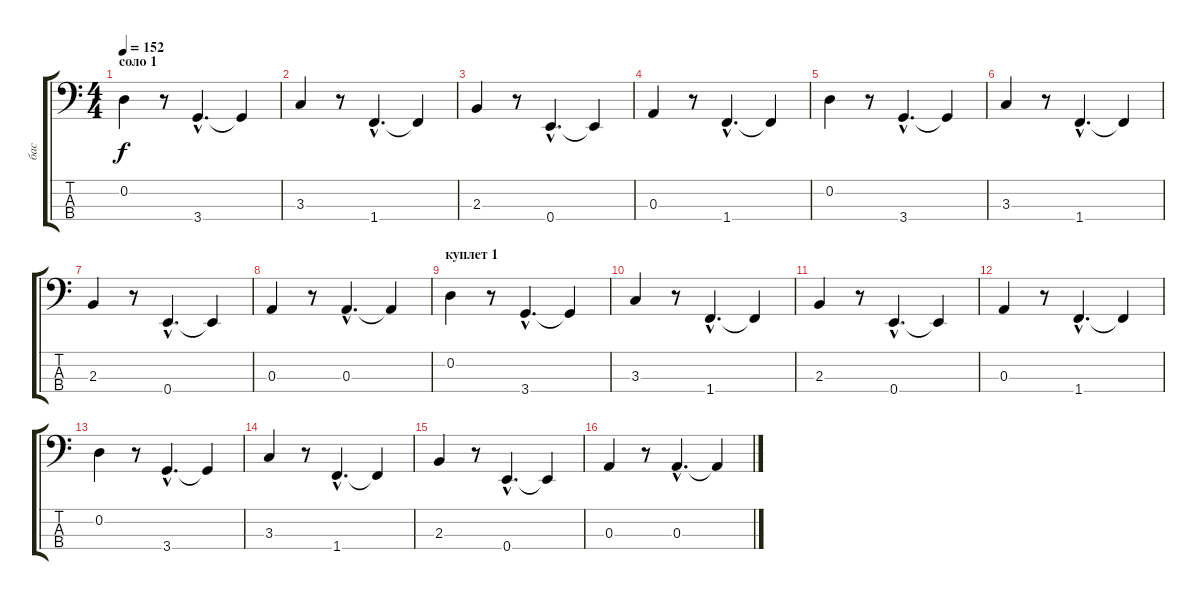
\track ("бас" "бас") {instrument electricbasspick}
\staff {score tabs}
\tuning (G2 D2 A1 E1) {hide}
\ts (4 4)
\section ("" "соло 1")
\tempo 152
\clef f4
\ks c
0.2.4{dy f instrument electricbasspick} r.8 3.4{hac}.4{d} 3.4{t}.4 |
3.3.4 r.8 1.4{hac}.4{d} 1.4{t}.4 |
2.3.4 r.8 0.4{hac}.4{d} 0.4{t}.4 |
0.3.4 r.8 1.4{hac}.4{d} 1.4{t}.4 |
0.2.4 r.8 3.4{hac}.4{d} 3.4{t}.4 |
3.3.4 r.8 1.4{hac}.4{d} 1.4{t}.4 |
2.3.4 r.8 0.4{hac}.4{d} 0.4{t}.4 |
0.3.4 r.8 0.3{hac}.4{d} 0.3{t}.4 |
\section ("" "куплет 1")
0.2.4 r.8 3.4{hac}.4{d} 3.4{t}.4 |
3.3.4 r.8 1.4{hac}.4{d} 1.4{t}.4 |
2.3.4 r.8 0.4{hac}.4{d} 0.4{t}.4 |
0.3.4 r.8 1.4{hac}.4{d} 1.4{t}.4 |
0.2.4 r.8 3.4{hac}.4{d} 3.4{t}.4 |
3.3.4 r.8 1.4{hac}.4{d} 1.4{t}.4 |
2.3.4 r.8 0.4{hac}.4{d} 0.4{t}.4 |
0.3.4 r.8 0.3{hac}.4{d} 0.3{t}.4
